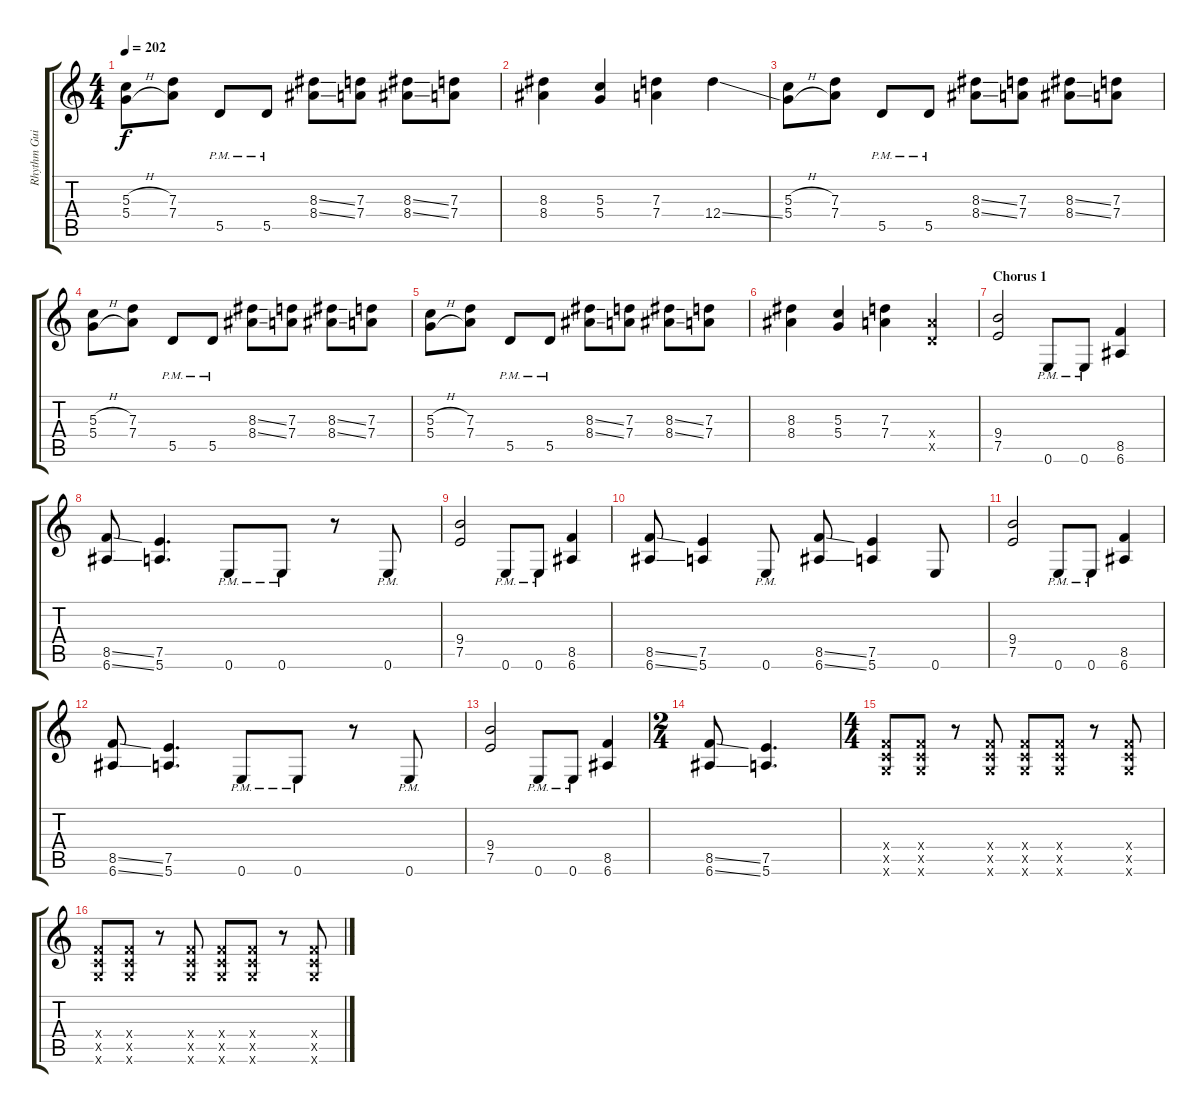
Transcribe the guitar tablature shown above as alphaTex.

\track ("Rhythm Guitar" "Rhythm Gui") {instrument distortionguitar}
\staff {score tabs}
\tuning (E4 B3 G3 D3 A2 E2) {hide}
\ts (4 4)
\tempo 202
\clef g2
\ks c
(5.3{h} 5.4{h}).8{dy f} (7.3 7.4).8 5.5{pm}.8 5.5{pm}.8 (8.3{ss} 8.4{ss}).8 (7.3 7.4).8 (8.3{ss} 8.4{ss}).8 (7.3 7.4).8 |
(8.3 8.4).4 (5.3 5.4).4 (7.3 7.4).4 12.4{ss}.4 |
(5.3{h} 5.4{h}).8 (7.3 7.4).8 5.5{pm}.8 5.5{pm}.8 (8.3{ss} 8.4{ss}).8 (7.3 7.4).8 (8.3{ss} 8.4{ss}).8 (7.3 7.4).8 |
(5.3{h} 5.4{h}).8 (7.3 7.4).8 5.5{pm}.8 5.5{pm}.8 (8.3{ss} 8.4{ss}).8 (7.3 7.4).8 (8.3{ss} 8.4{ss}).8 (7.3 7.4).8 |
(5.3{h} 5.4{h}).8 (7.3 7.4).8 5.5{pm}.8 5.5{pm}.8 (8.3{ss} 8.4{ss}).8 (7.3 7.4).8 (8.3{ss} 8.4{ss}).8 (7.3 7.4).8 |
(8.3 8.4).4 (5.3 5.4).4 (7.3 7.4).4 (7.4{x} 5.5{x}).4 |
\section ("" "Chorus 1")
(9.4 7.5).2 0.6{pm}.8 0.6{pm}.8 (8.5 6.6).4 |
(8.5{ss} 6.6{ss}).8 (7.5 5.6).4{d} 0.6{pm}.8 0.6{pm}.8 r.8 0.6{pm}.8 |
(9.4 7.5).2 0.6{pm}.8 0.6{pm}.8 (8.5 6.6).4 |
(8.5{ss} 6.6{ss}).8 (7.5 5.6).4 0.6{pm}.8 (8.5{ss} 6.6{ss}).8 (7.5 5.6).4 0.6.8 |
(9.4 7.5).2 0.6{pm}.8 0.6{pm}.8 (8.5 6.6).4 |
(8.5{ss} 6.6{ss}).8 (7.5 5.6).4{d} 0.6{pm}.8 0.6{pm}.8 r.8 0.6{pm}.8 |
(9.4 7.5).2 0.6{pm}.8 0.6{pm}.8 (8.5 6.6).4 |
\ts (2 4)
(8.5{ss} 6.6{ss}).8 (7.5 5.6).4{d} |
\ts (4 4)
(3.4{x} 3.5{x} 3.6{x}).8 (3.4{x} 3.5{x} 3.6{x}).8 r.8 (3.4{x} 3.5{x} 3.6{x}).8 (3.4{x} 3.5{x} 3.6{x}).8 (3.4{x} 3.5{x} 3.6{x}).8 r.8 (3.4{x} 3.5{x} 3.6{x}).8 |
(3.4{x} 3.5{x} 3.6{x}).8 (3.4{x} 3.5{x} 3.6{x}).8 r.8 (3.4{x} 3.5{x} 3.6{x}).8 (3.4{x} 3.5{x} 3.6{x}).8 (3.4{x} 3.5{x} 3.6{x}).8 r.8 (3.4{x} 3.5{x} 3.6{x}).8
